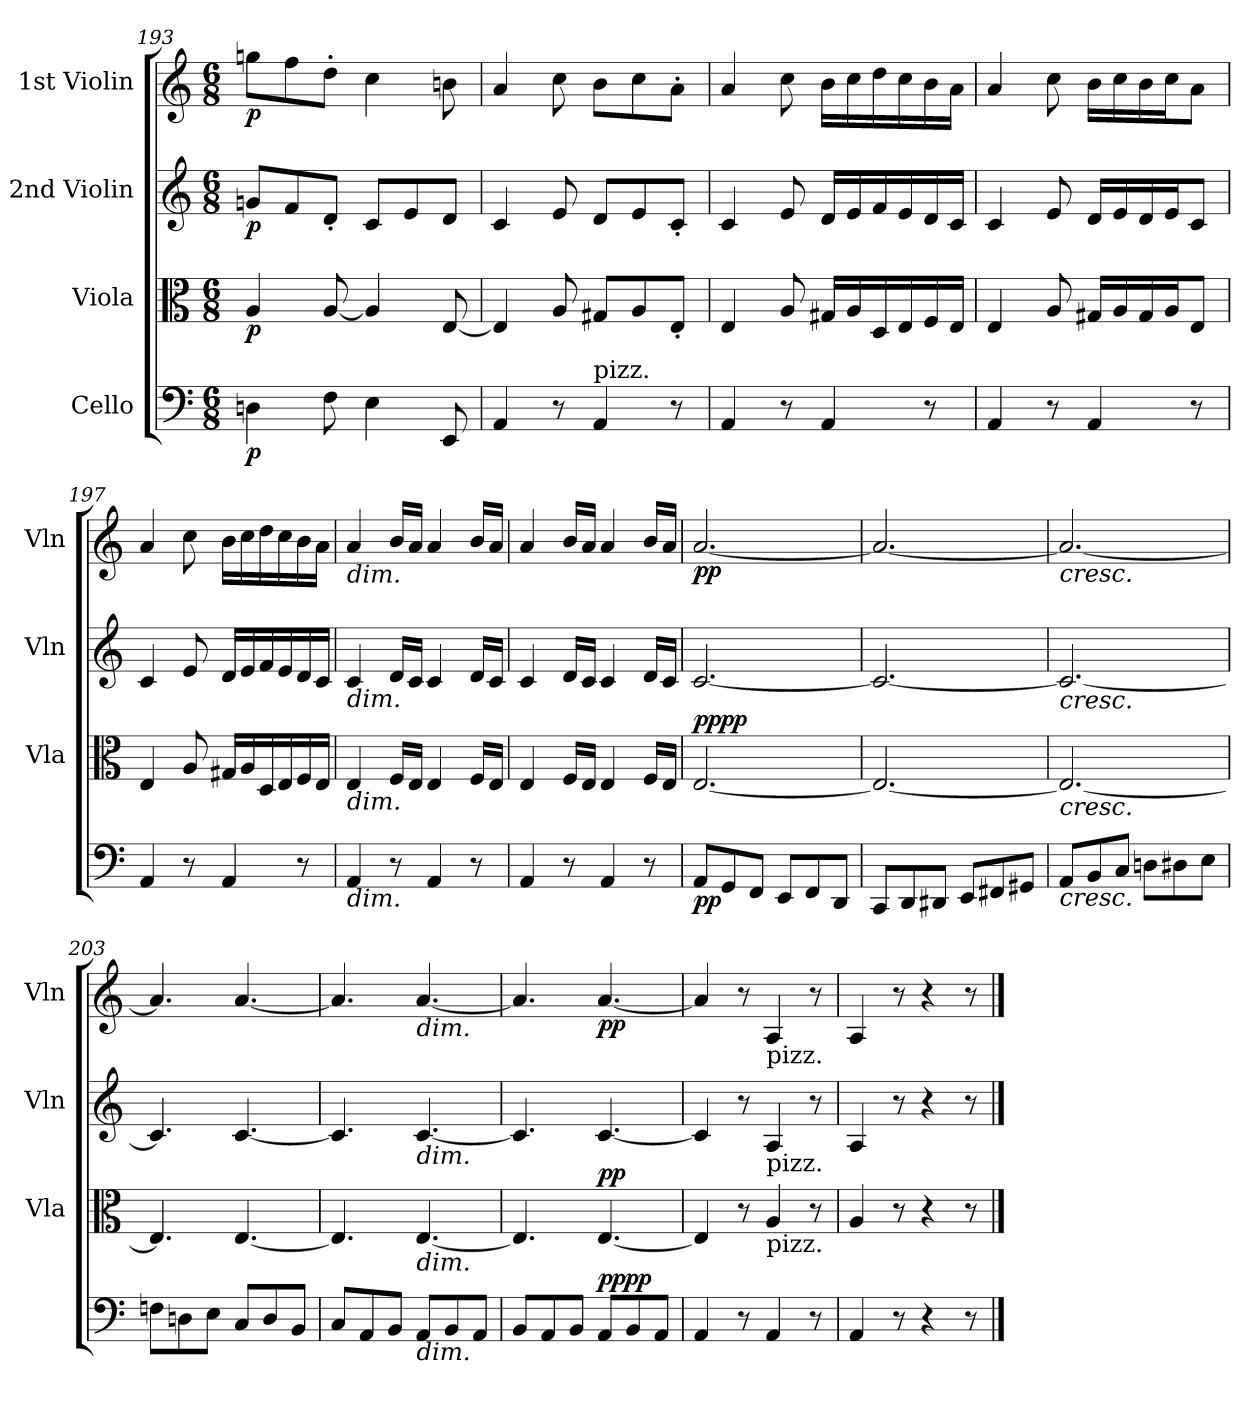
**kern	**dynam	**kern	**dynam	**kern	**dynam	**kern	**dynam
*part4	*part4	*part3	*part3	*part2	*part2	*part1	*part1
*staff4	*staff4	*staff3	*staff3	*staff2	*staff2	*staff1	*staff1
*I"Cello	*	*I"Viola	*	*I"2nd Violin	*	*I"1st Violin	*
*	*	*I'Vla	*	*I'Vln	*	*I'Vln	*
!!LO:LB:g=z
*clefF4	*	*clefC3	*	*clefG2	*	*clefG2	*
*k[]	*	*k[]	*	*k[]	*	*k[]	*
*M6/8	*	*M6/8	*	*M6/8	*	*M6/8	*
=193	=193	=193	=193	=193	=193	=193	=193
!	!LO:DY:b	!	!LO:DY:b	!	!LO:DY:b	!	!LO:DY:b
4Dn\	p	4A/	p	8gn/L	p	8ggn\L	p
.	.	.	.	8f/	.	8ff\	.
8F\	.	[8A/	.	8d'/J	.	8dd'\J	.
4E\	.	4A/]	.	8c/L	.	4cc\	.
.	.	.	.	8e/	.	.	.
8EE/	.	[8E/	.	8d/J	.	8bn\	.
=194	=194	=194	=194	=194	=194	=194	=194
4AA/	.	4E/]	.	4c/	.	4a/	.
8r	.	8A/	.	8e/	.	8cc\	.
!LO:TX:a:t=pizz.	!	!	!	!	!	!	!
4AA/	.	8G#X/L	.	8d/L	.	8b\L	.
.	.	8A/	.	8e/	.	8cc\	.
8r	.	8E'/J	.	8c'/J	.	8a'\J	.
=195	=195	=195	=195	=195	=195	=195	=195
4AA/	.	4E/	.	4c/	.	4a/	.
8r	.	8A/	.	8e/	.	8cc\	.
4AA/	.	16G#X/LL	.	16d/LL	.	16b\LL	.
.	.	16A/	.	16e/	.	16cc\	.
.	.	16D/	.	16f/	.	16dd\	.
.	.	16E/	.	16e/	.	16cc\	.
8r	.	16F/	.	16d/	.	16b\	.
.	.	16E/JJ	.	16c/JJ	.	16a\JJ	.
=196	=196	=196	=196	=196	=196	=196	=196
4AA/	.	4E/	.	4c/	.	4a/	.
8r	.	8A/	.	8e/	.	8cc\	.
4AA/	.	16G#X/LL	.	16d/LL	.	16b\LL	.
.	.	16A/	.	16e/	.	16cc\	.
.	.	16G#/	.	16d/	.	16b\	.
.	.	16A/J	.	16e/J	.	16cc\J	.
8r	.	8E/J	.	8c/J	.	8a\J	.
!!LO:LB:g=z
=197	=197	=197	=197	=197	=197	=197	=197
4AA/	.	4E/	.	4c/	.	4a/	.
8r	.	8A/	.	8e/	.	8cc\	.
4AA/	.	16G#X/LL	.	16d/LL	.	16b\LL	.
.	.	16A/	.	16e/	.	16cc\	.
.	.	16D/	.	16f/	.	16dd\	.
.	.	16E/	.	16e/	.	16cc\	.
8r	.	16F/	.	16d/	.	16b\	.
.	.	16E/JJ	.	16c/JJ	.	16a\JJ	.
=198	=198	=198	=198	=198	=198	=198	=198
!	!	!	!	!	!	!LO:TX:b:i:t=dim.	!
!	!	!	!	!LO:TX:b:i:t=dim.	!	!	!
!	!	!LO:TX:b:i:t=dim.	!	!	!	!	!
!LO:TX:b:i:t=dim.	!	!	!	!	!	!	!
4AA/	.	4E/	.	4c/	.	4a/	.
8r	.	16F/LL	.	16d/LL	.	16b/LL	.
.	.	16E/JJ	.	16c/JJ	.	16a/JJ	.
4AA/	.	4E/	.	4c/	.	4a/	.
8r	.	16F/LL	.	16d/LL	.	16b/LL	.
.	.	16E/JJ	.	16c/JJ	.	16a/JJ	.
=199	=199	=199	=199	=199	=199	=199	=199
4AA/	.	4E/	.	4c/	.	4a/	.
8r	.	16F/LL	.	16d/LL	.	16b/LL	.
.	.	16E/JJ	.	16c/JJ	.	16a/JJ	.
4AA/	.	4E/	.	4c/	.	4a/	.
8r	.	16F/LL	.	16d/LL	.	16b/LL	.
.	.	16E/JJ	.	16c/JJ	.	16a/JJ	.
!!LO:PB:g=z
=200	=200	=200	=200	=200	=200	=200	=200
!	!LO:DY:b	!	!LO:DY:b	!	!	!	!
!	!	!	!LO:DY:n=1:a	!	!	!	!LO:DY:b
8AA/L	pp	[2.E/	pp pp	[2.c/	.	[2.a/	pp
8GG/	.	.	.	.	.	.	.
8FF/J	.	.	.	.	.	.	.
8EE/L	.	.	.	.	.	.	.
8FF/	.	.	.	.	.	.	.
8DD/J	.	.	.	.	.	.	.
=201	=201	=201	=201	=201	=201	=201	=201
8CC/L	.	2.E/_	.	2.c/_	.	2.a/_	.
8DD/	.	.	.	.	.	.	.
8DD#X/J	.	.	.	.	.	.	.
8EE/L	.	.	.	.	.	.	.
8FF#X/	.	.	.	.	.	.	.
8GG#X/J	.	.	.	.	.	.	.
=202	=202	=202	=202	=202	=202	=202	=202
!	!	!	!	!	!	!LO:TX:b:i:t=cresc.	!
!	!	!	!	!LO:TX:b:i:t=cresc.	!	!	!
!	!	!LO:TX:b:i:t=cresc.	!	!	!	!	!
!LO:TX:b:i:t=cresc.	!	!	!	!	!	!	!
8AA/L	.	2.E/_	.	2.c/_	.	2.a/_	.
8BB/	.	.	.	.	.	.	.
8C/J	.	.	.	.	.	.	.
8Dn\L	.	.	.	.	.	.	.
8D#X\	.	.	.	.	.	.	.
8E\J	.	.	.	.	.	.	.
=203	=203	=203	=203	=203	=203	=203	=203
8Fn\L	.	4.E/]	.	4.c/]	.	4.a/]	.
8Dn\	.	.	.	.	.	.	.
8E\J	.	.	.	.	.	.	.
8C/L	.	[4.E/	.	[4.c/	.	[4.a/	.
8D/	.	.	.	.	.	.	.
8BB/J	.	.	.	.	.	.	.
=204	=204	=204	=204	=204	=204	=204	=204
8C/L	.	4.E/]	.	4.c/]	.	4.a/]	.
8AA/	.	.	.	.	.	.	.
8BB/J	.	.	.	.	.	.	.
!	!	!	!	!	!	!LO:TX:b:i:t=dim.	!
!	!	!	!	!LO:TX:b:i:t=dim.	!	!	!
!	!	!LO:TX:b:i:t=dim.	!	!	!	!	!
!LO:TX:b:i:t=dim.	!	!	!	!	!	!	!
8AA/L	.	[4.E/	.	[4.c/	.	[4.a/	.
8BB/	.	.	.	.	.	.	.
8AA/J	.	.	.	.	.	.	.
=205	=205	=205	=205	=205	=205	=205	=205
8BB/L	.	4.E/]	.	4.c/]	.	4.a/]	.
8AA/	.	.	.	.	.	.	.
8BB/J	.	.	.	.	.	.	.
!	!LO:DY:b	!	!	!	!	!	!
!	!LO:DY:n=1:a	!	!LO:DY:a	!	!	!	!LO:DY:b
8AA/L	pp pp	[4.E/	pp	[4.c/	.	[4.a/	pp
8BB/	.	.	.	.	.	.	.
8AA/J	.	.	.	.	.	.	.
!!LO:LB:g=z
=206	=206	=206	=206	=206	=206	=206	=206
4AA/	.	4E/]	.	4c/]	.	4a/]	.
8r	.	8r	.	8r	.	8r	.
!	!	!	!	!	!	!LO:TX:b:t=pizz.	!
!	!	!	!	!LO:TX:b:t=pizz.	!	!	!
!	!	!LO:TX:b:t=pizz.	!	!	!	!	!
4AA/	.	4A/	.	4A/	.	4A/	.
8r	.	8r	.	8r	.	8r	.
=207	=207	=207	=207	=207	=207	=207	=207
4AA/	.	4A/	.	4A/	.	4A/	.
8r	.	8r	.	8r	.	8r	.
4r	.	4r	.	4r	.	4r	.
8r	.	8r	.	8r	.	8r	.
==	==	==	==	==	==	==	==
*-	*-	*-	*-	*-	*-	*-	*-
